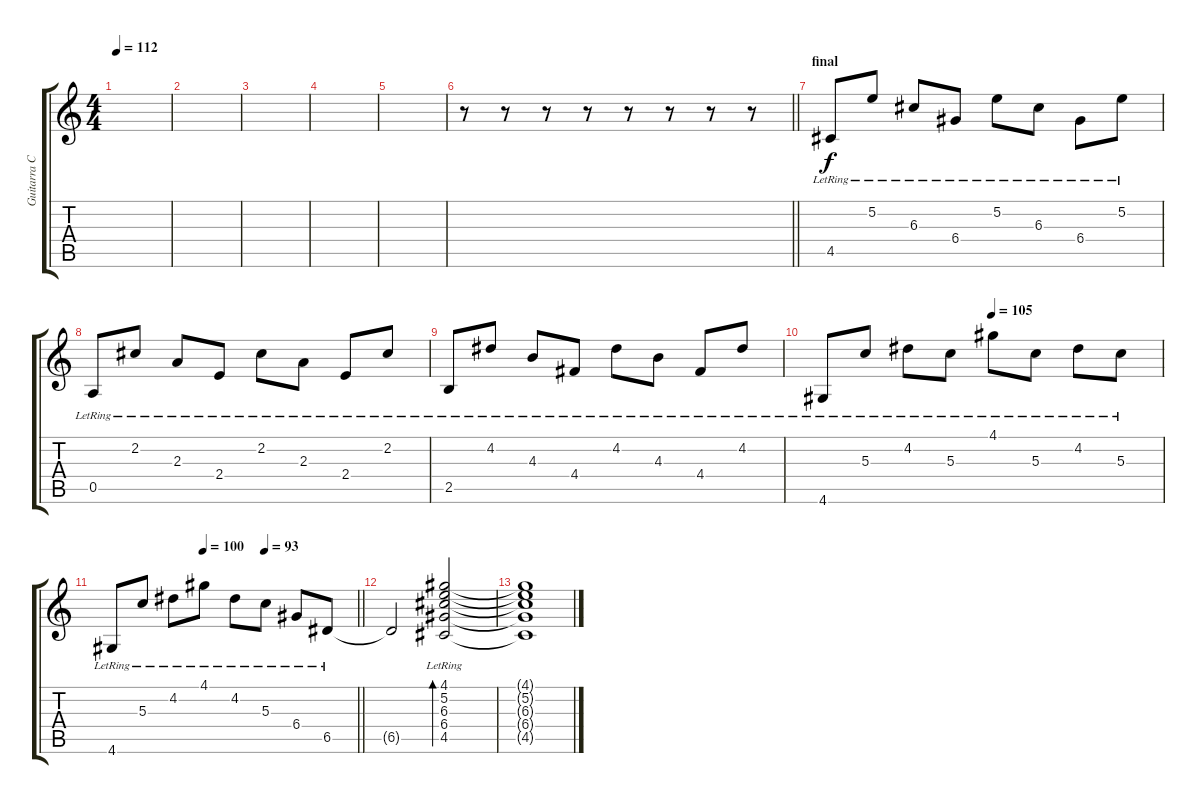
\track ("Guitarra Clean" "Guitarra C") {instrument electricguitarclean}
\staff {score tabs}
\tuning (E4 B3 G3 D3 A2 E2) {hide}
\ts (4 4)
\tempo 112
\clef g2
\ks c
|
|
|
|
|
\barLineRight lightlight
r.8 r.8 r.8 r.8 r.8 r.8 r.8 r.8 |
\section ("" "final")
4.5{lr}.8 5.2{lr}.8 6.3{lr}.8 6.4{lr}.8 5.2{lr}.8 6.3{lr}.8 6.4{lr}.8 5.2{lr}.8 |
0.5{lr}.8 2.2{lr}.8 2.3{lr}.8 2.4{lr}.8 2.2{lr}.8 2.3{lr}.8 2.4{lr}.8 2.2{lr}.8 |
2.5{lr}.8 4.2{lr}.8 4.3{lr}.8 4.4{lr}.8 4.2{lr}.8 4.3{lr}.8 4.4{lr}.8 4.2{lr}.8 |
\tempo (105 0.5)
4.6{lr}.8 5.3{lr}.8 4.2{lr}.8 5.3{lr}.8 4.1{lr}.8 5.3{lr}.8 4.2{lr}.8 5.3{lr}.8 |
\tempo (100 0.375)
\tempo (93 0.625)
\barLineRight lightlight
4.6{lr}.8 5.3{lr}.8 4.2{lr}.8 4.1{lr}.8 4.2{lr}.8 5.3{lr}.8 6.4{lr}.8 6.5{lr}.8 |
6.5{t}.2 (4.1{lr} 5.2{lr} 6.3{lr} 6.4{lr} 4.5{lr}).2{bd 120} |
(4.1{t} 5.2{t} 6.3{t} 6.4{t} 4.5{t}).1
